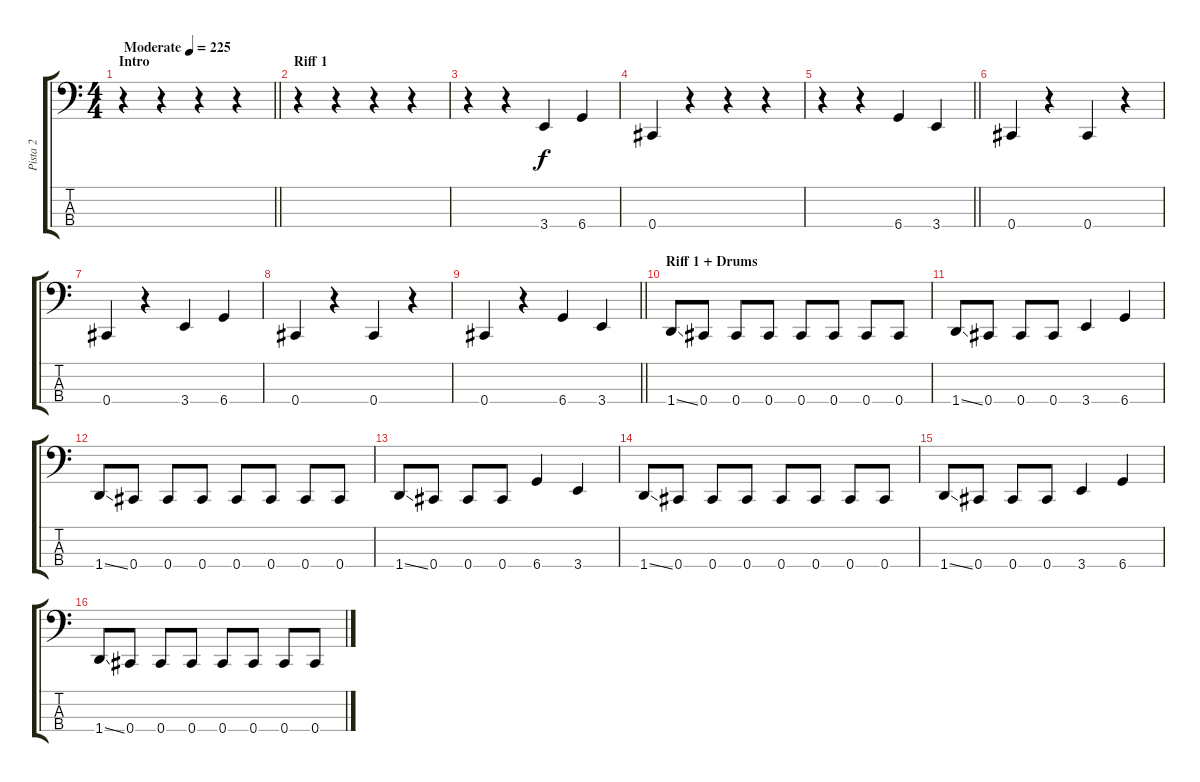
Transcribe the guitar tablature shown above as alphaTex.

\track ("Pista 2" "Pista 2") {instrument slapbass2}
\staff {score tabs}
\tuning (E2 B1 Gb1 Db1) {hide}
\ts (4 4)
\section ("" "Intro")
\tempo (225 "Moderate")
\clef f4
\barLineRight lightlight
\ks c
r.4{dy f instrument slapbass2} r.4 r.4 r.4 |
\section ("" "Riff 1")
r.4 r.4 r.4 r.4 |
r.4 r.4 3.4.4 6.4.4 |
0.4.4 r.4 r.4 r.4 |
\barLineRight lightlight
r.4 r.4 6.4.4 3.4.4 |
\section ("" "")
0.4.4 r.4 0.4.4 r.4 |
0.4.4 r.4 3.4.4 6.4.4 |
0.4.4 r.4 0.4.4 r.4 |
\barLineRight lightlight
0.4.4 r.4 6.4.4 3.4.4 |
\section ("" "Riff 1 + Drums")
1.4{ss}.8 0.4.8 0.4.8 0.4.8 0.4.8 0.4.8 0.4.8 0.4.8 |
1.4{ss}.8 0.4.8 0.4.8 0.4.8 3.4.4 6.4.4 |
1.4{ss}.8 0.4.8 0.4.8 0.4.8 0.4.8 0.4.8 0.4.8 0.4.8 |
1.4{ss}.8 0.4.8 0.4.8 0.4.8 6.4.4 3.4.4 |
1.4{ss}.8 0.4.8 0.4.8 0.4.8 0.4.8 0.4.8 0.4.8 0.4.8 |
1.4{ss}.8 0.4.8 0.4.8 0.4.8 3.4.4 6.4.4 |
1.4{ss}.8 0.4.8 0.4.8 0.4.8 0.4.8 0.4.8 0.4.8 0.4.8
